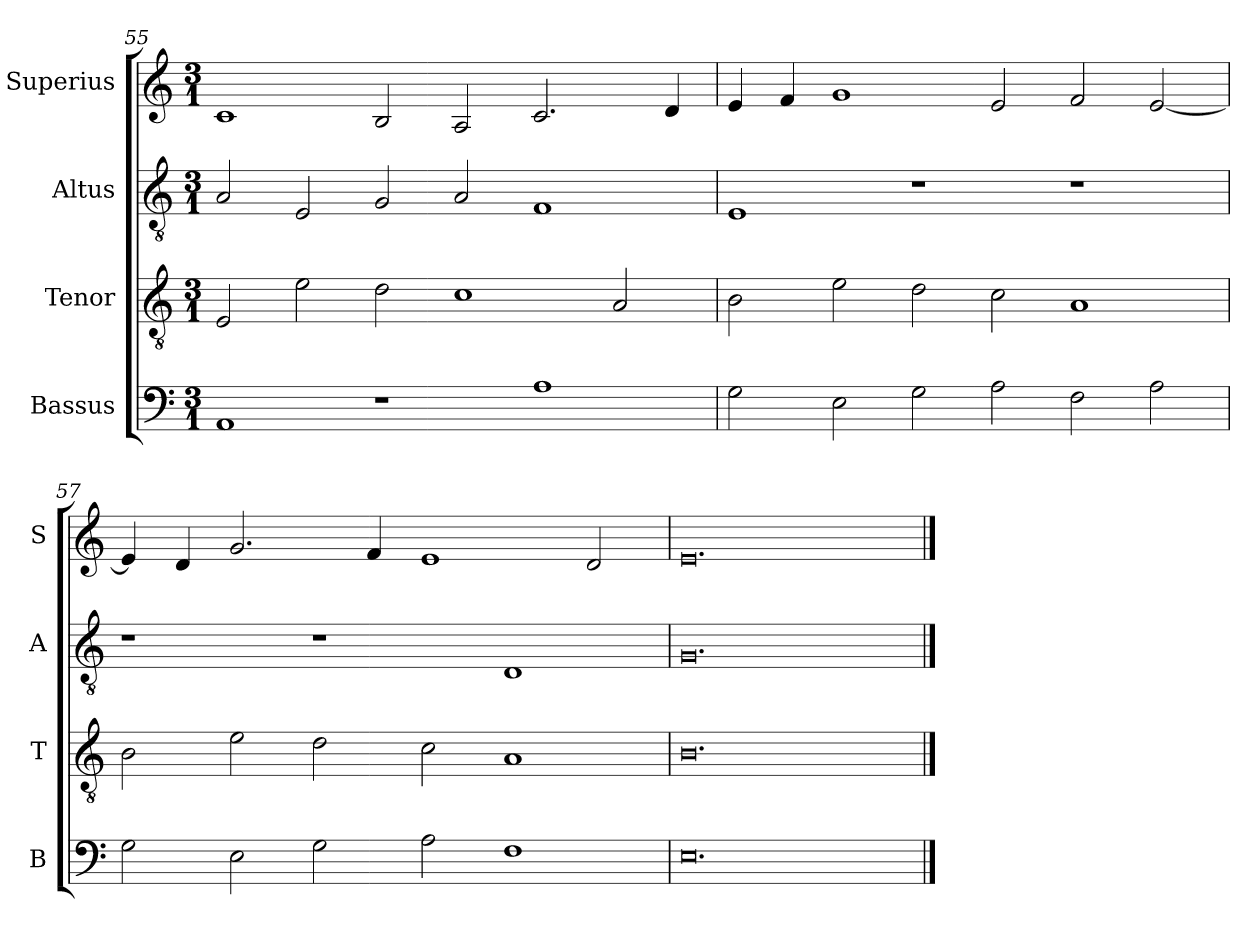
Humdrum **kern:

**kern	**kern	**kern	**kern
*part4	*part3	*part2	*part1
*staff4	*staff3	*staff2	*staff1
*I"Bassus	*I"Tenor	*I"Altus	*I"Superius
*I'B	*I'T	*I'A	*I'S
*clefF4	*clefGv2	*clefGv2	*clefG2
*k[]	*k[]	*k[]	*k[]
*M3/1	*M3/1	*M3/1	*M3/1
=55	=55	=55	=55
1AA	2E/	2A/	1c
.	2e\	2E/	.
1r	2d\	2G/	2B/
.	1c	2A/	2A/
1A	.	1F	2.c/
.	2A/	.	.
.	.	.	4d/
=56	=56	=56	=56
2G\	2B\	1E	4e/
.	.	.	4f/
2E\	2e\	.	1g
2G\	2d\	1r	.
2A\	2c\	.	2e/
2F\	1A	1r	2f/
2A\	.	.	[2e/
=57	=57	=57	=57
2G\	2B\	1r	4e/]
.	.	.	4d/
2E\	2e\	.	2.g/
2G\	2d\	1r	.
.	.	.	4f/
2A\	2c\	.	1e
1F	1A	1D	.
.	.	.	2d/
=58	=58	=58	=58
0.E	0.B	0.G	0.e
==	==	==	==
*-	*-	*-	*-
